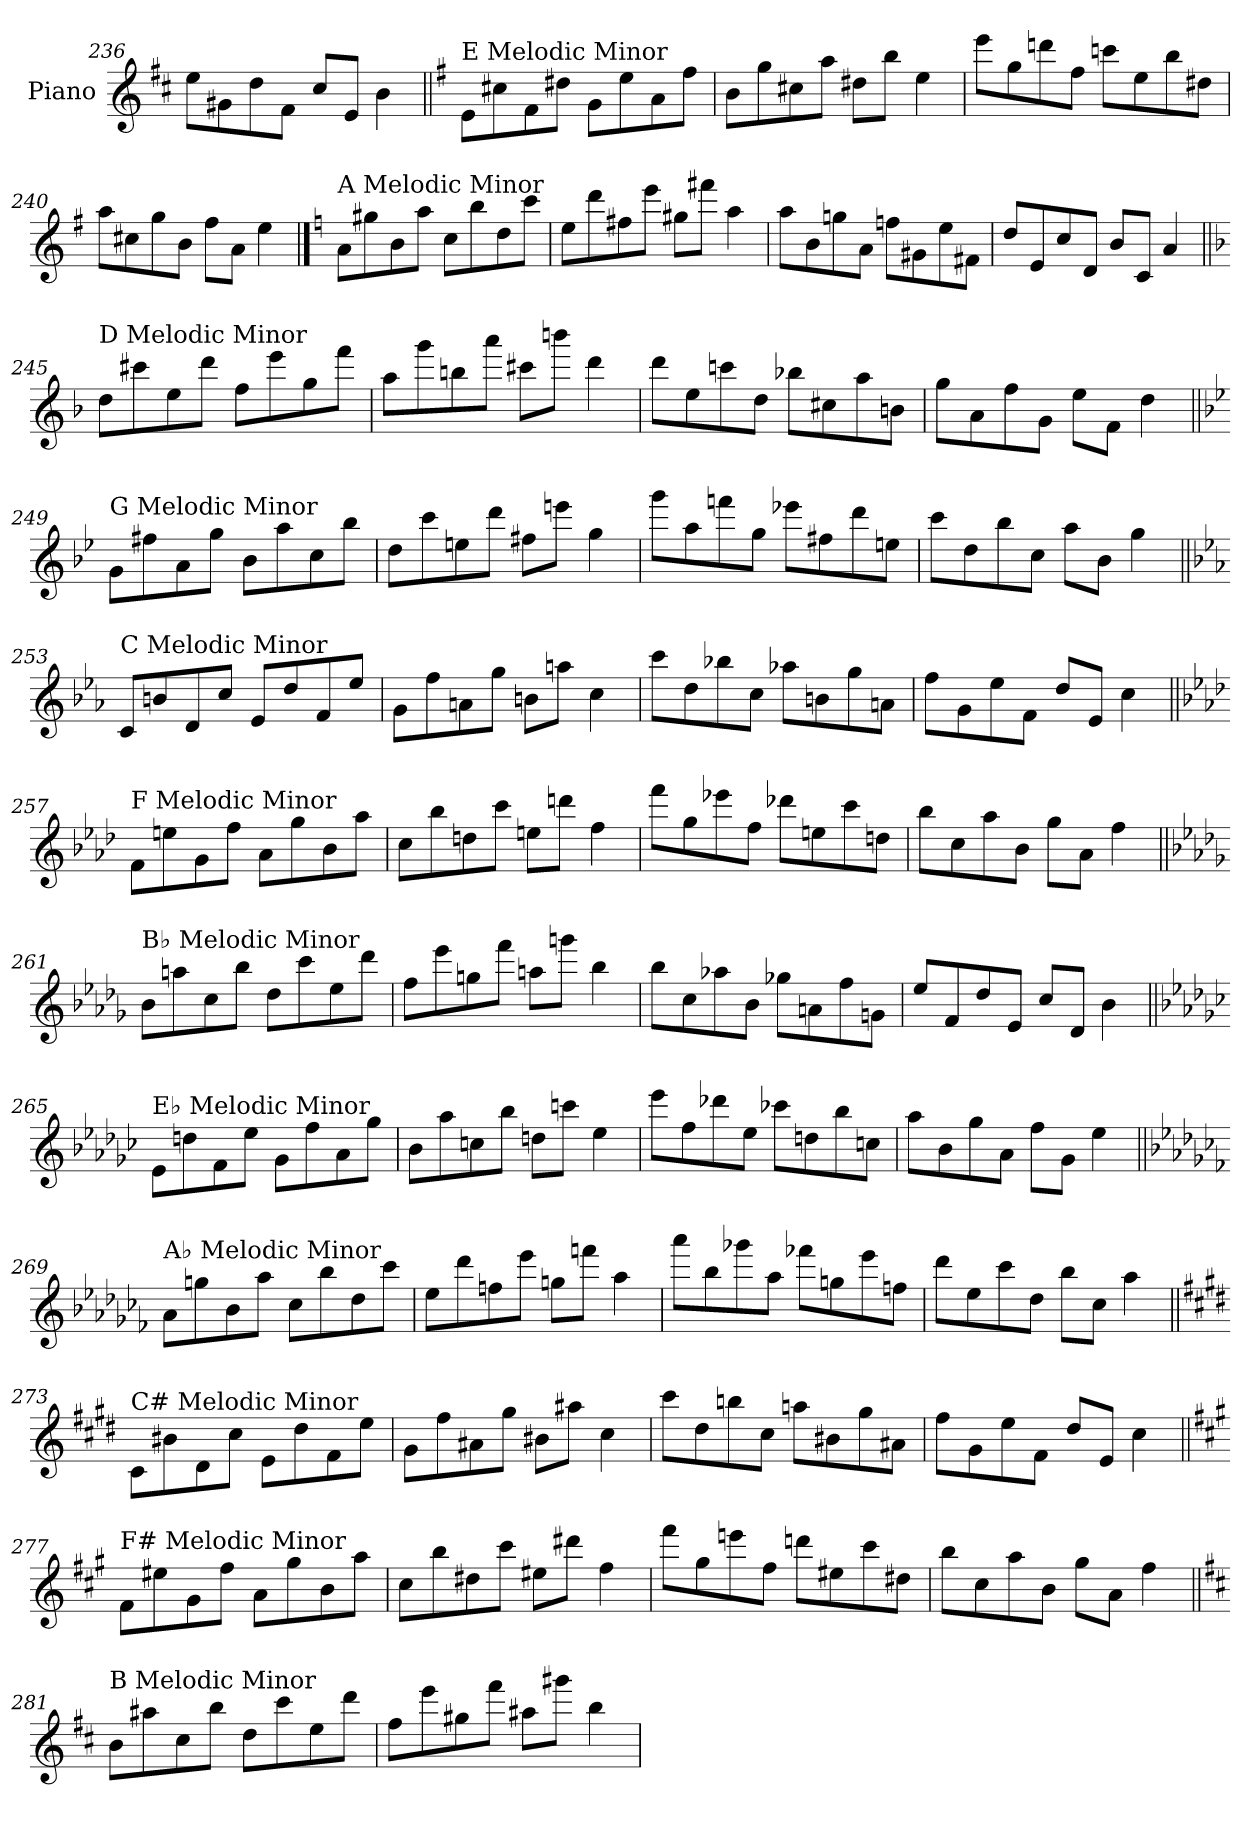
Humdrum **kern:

**kern
*part1
*staff1
*I"Piano
*I'Pno.
*clefG2
*k[f#c#]
=236
8ee\L
8g#X\
8dd\
8f#\J
8cc#/L
8e/J
4b\
!!LO:LB:g=z
=237||
*k[f#]
!LO:TX:a:t=E Melodic Minor
8e\L
8cc#X\
8f#\
8dd#X\J
8g\L
8ee\
8a\
8ff#\J
=238
8b\L
8gg\
8cc#X\
8aa\J
8dd#X\L
8bb\J
4ee\
=239
8eee\L
8gg\
8dddn\
8ff#\J
8cccn\L
8ee\
8bb\
8dd#X\J
=240
8aa\L
8cc#X\
8gg\
8b\J
8ff#\L
8a\J
4ee\
!!LO:PB:g=z
==241
*k[]
!LO:TX:a:t=A Melodic Minor
8a\L
8gg#X\
8b\
8aa\J
8cc\L
8bb\
8dd\
8ccc\J
=242
8ee\L
8ddd\
8ff#X\
8eee\J
8gg#X\L
8fff#X\J
4aa\
=243
8aa\L
8b\
8ggn\
8a\J
8ffn\L
8g#X\
8ee\
8f#X\J
=244
8dd/L
8e/
8cc/
8d/J
8b/L
8c/J
4a/
!!LO:LB:g=z
=245||
*k[b-]
!LO:TX:a:t=D Melodic Minor
8dd\L
8ccc#X\
8ee\
8ddd\J
8ff\L
8eee\
8gg\
8fff\J
=246
8aa\L
8ggg\
8bbn\
8aaa\J
8ccc#X\L
8bbbn\J
4ddd\
=247
8ddd\L
8ee\
8cccn\
8dd\J
8bb-X\L
8cc#X\
8aa\
8bn\J
=248
8gg\L
8a\
8ff\
8g\J
8ee\L
8f\J
4dd\
!!LO:LB:g=z
=249||
*k[b-e-]
!LO:TX:a:t=G Melodic Minor
8g\L
8ff#X\
8a\
8gg\J
8b-\L
8aa\
8cc\
8bb-\J
=250
8dd\L
8ccc\
8een\
8ddd\J
8ff#X\L
8eeen\J
4gg\
=251
8ggg\L
8aa\
8fffn\
8gg\J
8eee-X\L
8ff#X\
8ddd\
8een\J
=252
8ccc\L
8dd\
8bb-\
8cc\J
8aa\L
8b-\J
4gg\
!!LO:LB:g=z
=253||
*k[b-e-a-]
!LO:TX:a:t=C Melodic Minor
8c/L
8bn/
8d/
8cc/J
8e-/L
8dd/
8f/
8ee-/J
=254
8g\L
8ff\
8an\
8gg\J
8bn\L
8aan\J
4cc\
=255
8ccc\L
8dd\
8bb-X\
8cc\J
8aa-X\L
8bn\
8gg\
8an\J
=256
8ff\L
8g\
8ee-\
8f\J
8dd/L
8e-/J
4cc\
!!LO:LB:g=z
=257||
*k[b-e-a-d-]
!LO:TX:a:t=F Melodic Minor
8f\L
8een\
8g\
8ff\J
8a-\L
8gg\
8b-\
8aa-\J
=258
8cc\L
8bb-\
8ddn\
8ccc\J
8een\L
8dddn\J
4ff\
=259
8fff\L
8gg\
8eee-X\
8ff\J
8ddd-X\L
8een\
8ccc\
8ddn\J
=260
8bb-\L
8cc\
8aa-\
8b-\J
8gg\L
8a-\J
4ff\
!!LO:LB:g=z
=261||
*k[b-e-a-d-g-]
!LO:TX:a:t=B♭ Melodic Minor
8b-\L
8aan\
8cc\
8bb-\J
8dd-\L
8ccc\
8ee-\
8ddd-\J
=262
8ff\L
8eee-\
8ggn\
8fff\J
8aan\L
8gggn\J
4bb-\
=263
8bb-\L
8cc\
8aa-X\
8b-\J
8gg-X\L
8an\
8ff\
8gn\J
=264
8ee-/L
8f/
8dd-/
8e-/J
8cc/L
8d-/J
4b-\
!!LO:PB:g=z
=265||
*k[b-e-a-d-g-c-]
!LO:TX:a:t=E♭ Melodic Minor
8e-\L
8ddn\
8f\
8ee-\J
8g-\L
8ff\
8a-\
8gg-\J
=266
8b-\L
8aa-\
8ccn\
8bb-\J
8ddn\L
8cccn\J
4ee-\
=267
8eee-\L
8ff\
8ddd-X\
8ee-\J
8ccc-X\L
8ddn\
8bb-\
8ccn\J
=268
8aa-\L
8b-\
8gg-\
8a-\J
8ff\L
8g-\J
4ee-\
!!LO:LB:g=z
=269||
*k[b-e-a-d-g-c-f-]
!LO:TX:a:t=A♭ Melodic Minor
8a-\L
8ggn\
8b-\
8aa-\J
8cc-\L
8bb-\
8dd-\
8ccc-\J
=270
8ee-\L
8ddd-\
8ffn\
8eee-\J
8ggn\L
8fffn\J
4aa-\
=271
8aaa-\L
8bb-\
8ggg-X\
8aa-\J
8fff-X\L
8ggn\
8eee-\
8ffn\J
=272
8ddd-\L
8ee-\
8ccc-\
8dd-\J
8bb-\L
8cc-\J
4aa-\
!!LO:LB:g=z
=273||
*k[f#c#g#d#]
!LO:TX:a:t=C# Melodic Minor
8c#\L
8b#X\
8d#\
8cc#\J
8e\L
8dd#\
8f#\
8ee\J
=274
8g#\L
8ff#\
8a#X\
8gg#\J
8b#X\L
8aa#X\J
4cc#\
=275
8ccc#\L
8dd#\
8bbn\
8cc#\J
8aan\L
8b#X\
8gg#\
8a#X\J
=276
8ff#\L
8g#\
8ee\
8f#\J
8dd#/L
8e/J
4cc#\
!!LO:LB:g=z
=277||
*k[f#c#g#]
!LO:TX:a:t=F# Melodic Minor
8f#\L
8ee#X\
8g#\
8ff#\J
8a\L
8gg#\
8b\
8aa\J
=278
8cc#\L
8bb\
8dd#X\
8ccc#\J
8ee#X\L
8ddd#X\J
4ff#\
=279
8fff#\L
8gg#\
8eeen\
8ff#\J
8dddn\L
8ee#X\
8ccc#\
8dd#X\J
=280
8bb\L
8cc#\
8aa\
8b\J
8gg#\L
8a\J
4ff#\
!!LO:LB:g=z
=281||
*k[f#c#]
!LO:TX:a:t=B Melodic Minor
8b\L
8aa#X\
8cc#\
8bb\J
8dd\L
8ccc#\
8ee\
8ddd\J
=282
8ff#\L
8eee\
8gg#X\
8fff#\J
8aa#X\L
8ggg#X\J
4bb\
=
*-
